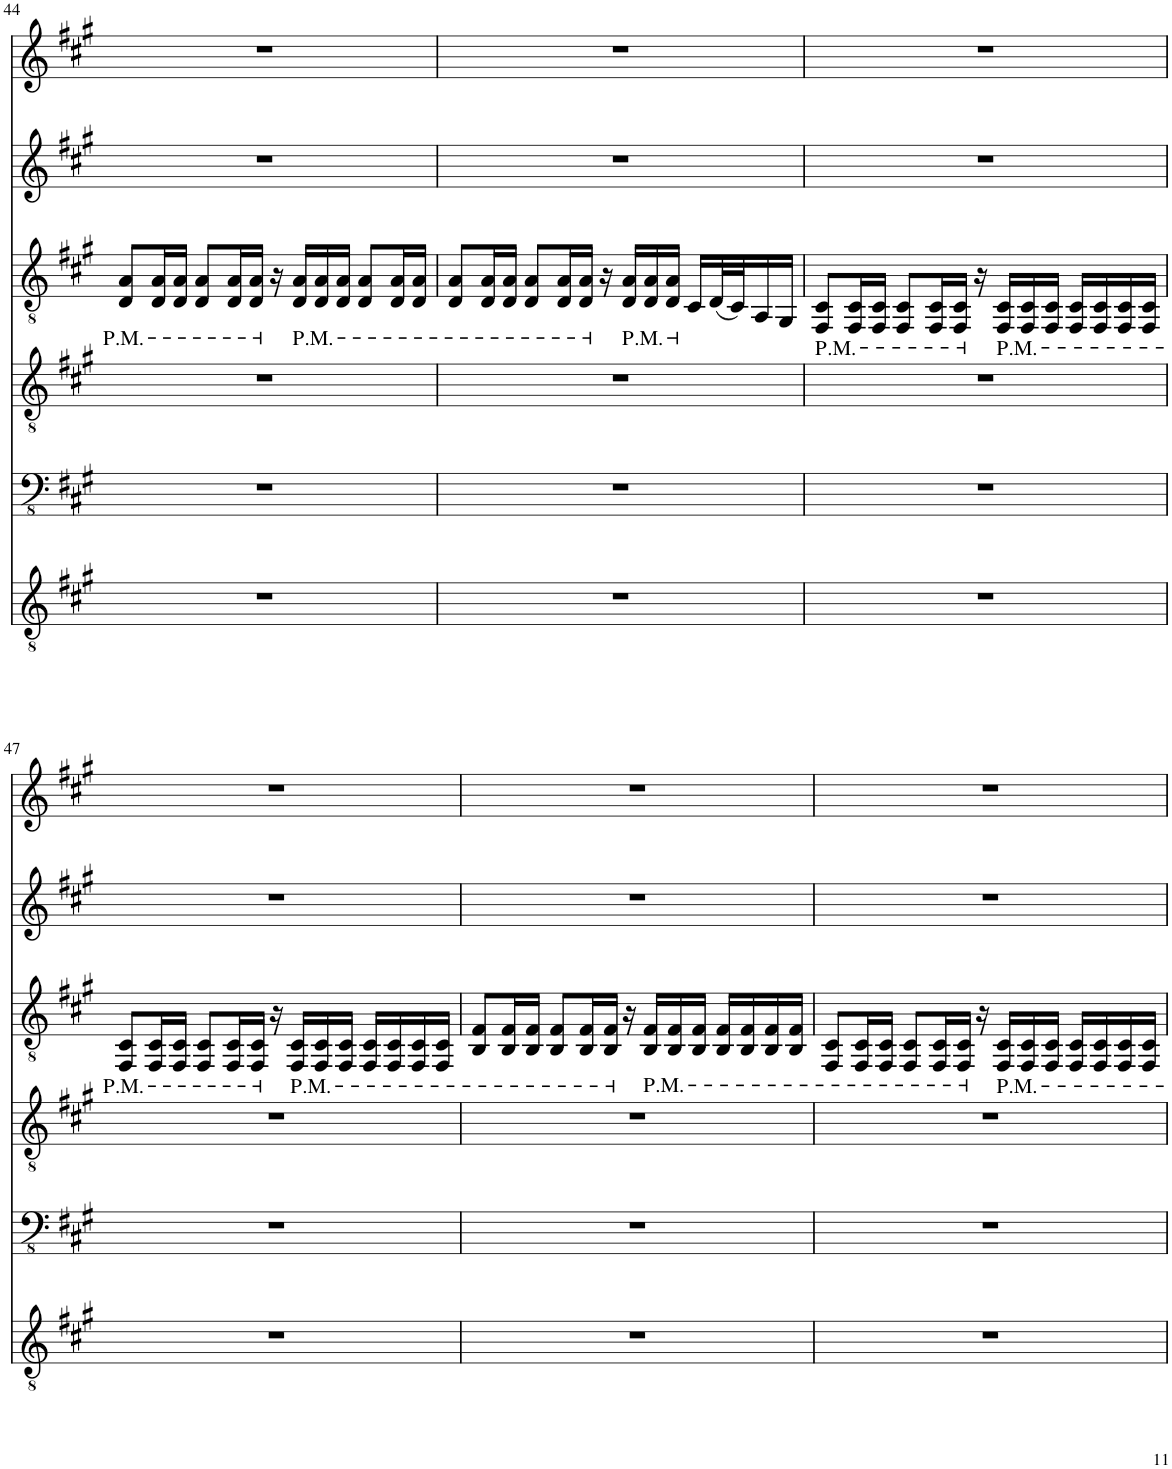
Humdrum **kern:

**kern	**kern	**kern	**kern	**kern	**kern
*part6	*part5	*part4	*part3	*part2	*part1
*staff6	*staff5	*staff4	*staff3	*staff2	*staff1
*I"ľ����	*I"��˹	*I"���༪��	*I"��������	*I"���� ����	*I"���� ����
!!LO:PB:g=z
*clefGv2	*clefFv4	*clefGv2	*clefGv2	*clefG2	*clefG2
*k[f#c#g#]	*k[f#c#g#]	*k[f#c#g#]	*k[f#c#g#]	*k[f#c#g#]	*k[f#c#g#]
*M4/4	*M4/4	*M4/4	*M4/4	*M4/4	*M4/4
=44	=44	=44	=44	=44	=44
1r	1r	1r	8D/ 8A/L	1r	1r
.	.	.	16D/ 16A/L	.	.
.	.	.	16D/ 16A/JJ	.	.
.	.	.	8D/ 8A/L	.	.
.	.	.	16D/ 16A/L	.	.
.	.	.	16D/ 16A/JJ	.	.
.	.	.	16r	.	.
!	!	!	!LO:TX:b:t=P.M.	!	!
.	.	.	16D/ 16A/LL	.	.
.	.	.	16D/ 16A/	.	.
.	.	.	16D/ 16A/JJ	.	.
.	.	.	8D/ 8A/L	.	.
.	.	.	16D/ 16A/L	.	.
.	.	.	16D/ 16A/JJ	.	.
=45	=45	=45	=45	=45	=45
1r	1r	1r	8D/ 8A/L	1r	1r
.	.	.	16D/ 16A/L	.	.
.	.	.	16D/ 16A/JJ	.	.
.	.	.	8D/ 8A/L	.	.
.	.	.	16D/ 16A/L	.	.
.	.	.	16D/ 16A/JJ	.	.
.	.	.	16r	.	.
!	!	!	!LO:TX:b:t=P.M.	!	!
.	.	.	16D/ 16A/LL	.	.
.	.	.	16D/ 16A/	.	.
.	.	.	16D/ 16A/JJ	.	.
.	.	.	16C#/LL	.	.
.	.	.	(32D/L	.	.
.	.	.	32C#/J)	.	.
.	.	.	16AA/	.	.
.	.	.	16GG#/JJ	.	.
=46	=46	=46	=46	=46	=46
!	!	!	!LO:TX:b:t=P.M.	!	!
1r	1r	1r	8FF#/ 8C#/L	1r	1r
.	.	.	16FF#/ 16C#/L	.	.
.	.	.	16FF#/ 16C#/JJ	.	.
.	.	.	8FF#/ 8C#/L	.	.
.	.	.	16FF#/ 16C#/L	.	.
.	.	.	16FF#/ 16C#/JJ	.	.
.	.	.	16r	.	.
!	!	!	!LO:TX:b:t=P.M.	!	!
.	.	.	16FF#/ 16C#/LL	.	.
.	.	.	16FF#/ 16C#/	.	.
.	.	.	16FF#/ 16C#/JJ	.	.
.	.	.	16FF#/ 16C#/LL	.	.
.	.	.	16FF#/ 16C#/	.	.
.	.	.	16FF#/ 16C#/	.	.
.	.	.	16FF#/ 16C#/JJ	.	.
!!LO:LB:g=z
=47	=47	=47	=47	=47	=47
1r	1r	1r	8FF#/ 8C#/L	1r	1r
.	.	.	16FF#/ 16C#/L	.	.
.	.	.	16FF#/ 16C#/JJ	.	.
.	.	.	8FF#/ 8C#/L	.	.
.	.	.	16FF#/ 16C#/L	.	.
.	.	.	16FF#/ 16C#/JJ	.	.
.	.	.	16r	.	.
!	!	!	!LO:TX:b:t=P.M.	!	!
.	.	.	16FF#/ 16C#/LL	.	.
.	.	.	16FF#/ 16C#/	.	.
.	.	.	16FF#/ 16C#/JJ	.	.
.	.	.	16FF#/ 16C#/LL	.	.
.	.	.	16FF#/ 16C#/	.	.
.	.	.	16FF#/ 16C#/	.	.
.	.	.	16FF#/ 16C#/JJ	.	.
=48	=48	=48	=48	=48	=48
1r	1r	1r	8BB/ 8F#/L	1r	1r
.	.	.	16BB/ 16F#/L	.	.
.	.	.	16BB/ 16F#/JJ	.	.
.	.	.	8BB/ 8F#/L	.	.
.	.	.	16BB/ 16F#/L	.	.
.	.	.	16BB/ 16F#/JJ	.	.
.	.	.	16r	.	.
!	!	!	!LO:TX:b:t=P.M.	!	!
.	.	.	16BB/ 16F#/LL	.	.
.	.	.	16BB/ 16F#/	.	.
.	.	.	16BB/ 16F#/JJ	.	.
.	.	.	16BB/ 16F#/LL	.	.
.	.	.	16BB/ 16F#/	.	.
.	.	.	16BB/ 16F#/	.	.
.	.	.	16BB/ 16F#/JJ	.	.
=49	=49	=49	=49	=49	=49
1r	1r	1r	8FF#/ 8C#/L	1r	1r
.	.	.	16FF#/ 16C#/L	.	.
.	.	.	16FF#/ 16C#/JJ	.	.
.	.	.	8FF#/ 8C#/L	.	.
.	.	.	16FF#/ 16C#/L	.	.
.	.	.	16FF#/ 16C#/JJ	.	.
.	.	.	16r	.	.
!	!	!	!LO:TX:b:t=P.M.	!	!
.	.	.	16FF#/ 16C#/LL	.	.
.	.	.	16FF#/ 16C#/	.	.
.	.	.	16FF#/ 16C#/JJ	.	.
.	.	.	16FF#/ 16C#/LL	.	.
.	.	.	16FF#/ 16C#/	.	.
.	.	.	16FF#/ 16C#/	.	.
.	.	.	16FF#/ 16C#/JJ	.	.
=	=	=	=	=	=
*-	*-	*-	*-	*-	*-
